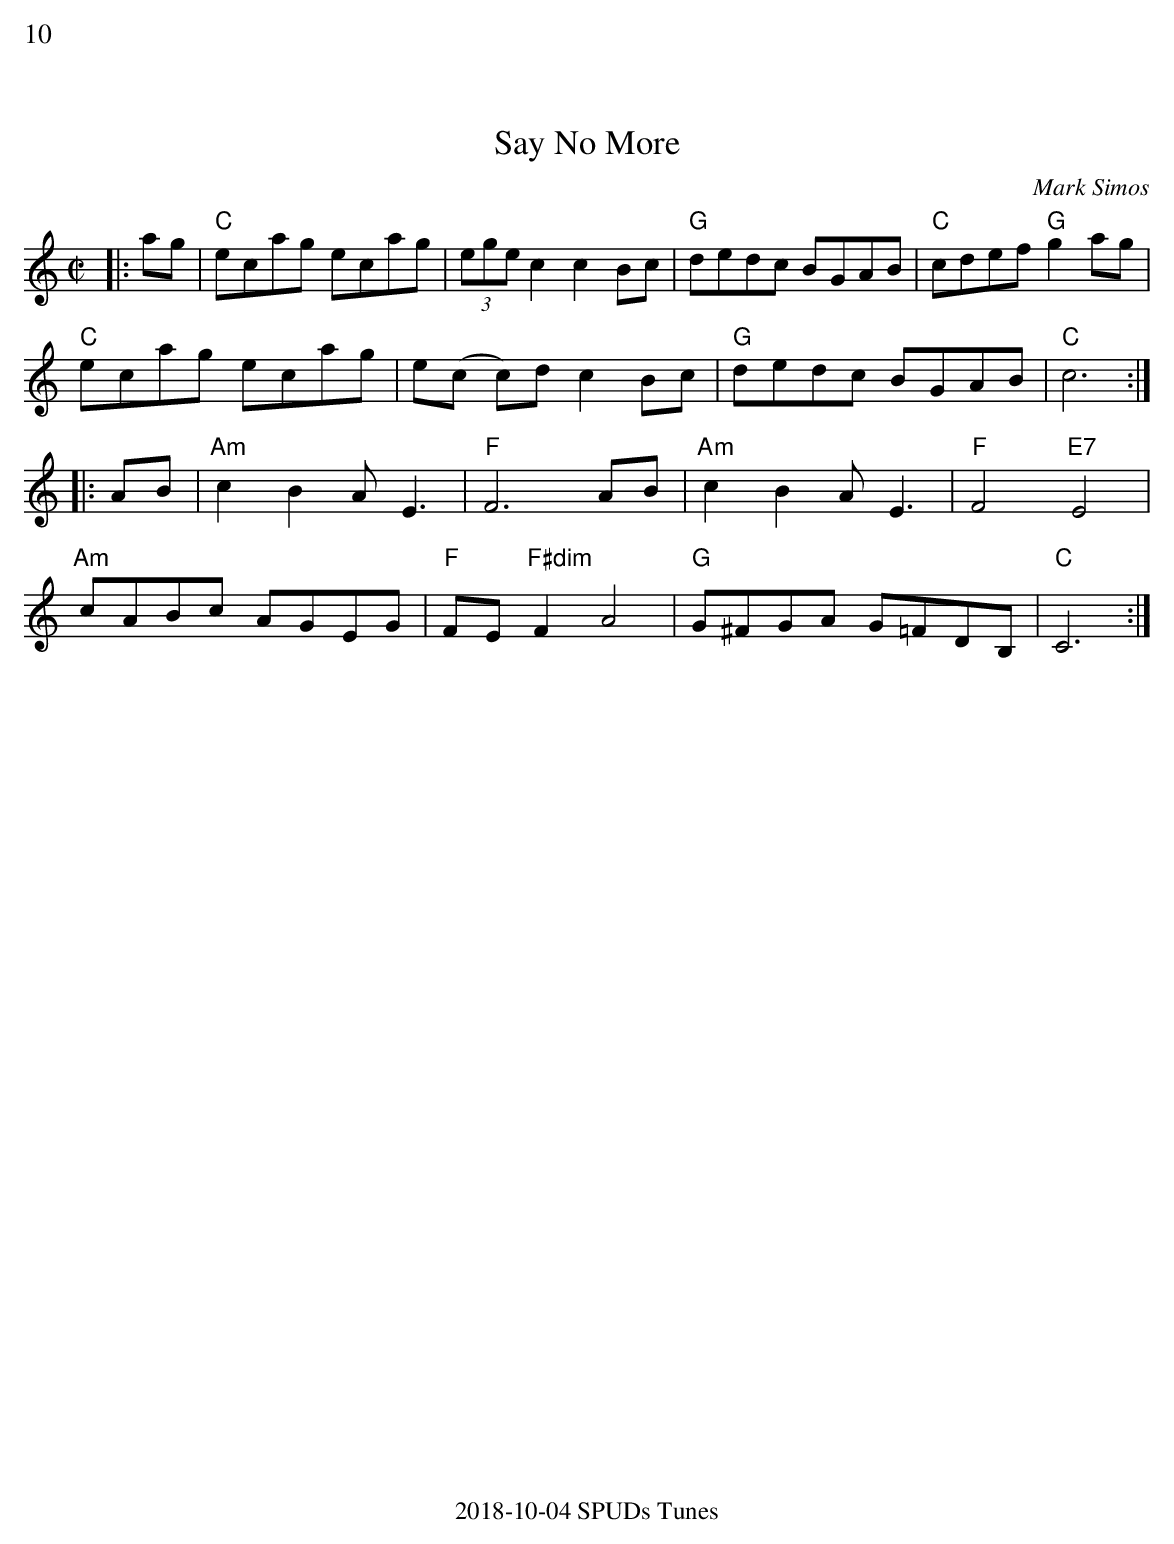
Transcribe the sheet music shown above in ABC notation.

X:1
%%text 10
T: Say No More
C: Mark Simos
M:C|
K:C
|:ag|"C"ecag ecag|(3ege c2c2 Bc |"G"dedc BGAB|"C"cdef "G"g2 ag|
"C"ecag ecag|e(c c)d c2 Bc |"G"dedc BGAB|"C"c6:|
|:AB|"Am"c2B2AE3|"F"F6AB|"Am"c2B2AE3|"F"F4"E7"E4|
"Am"cABc AGEG|"F"FE "F#dim"F2A4|"G"G^FGA G=FDB,|"C"C6:|
